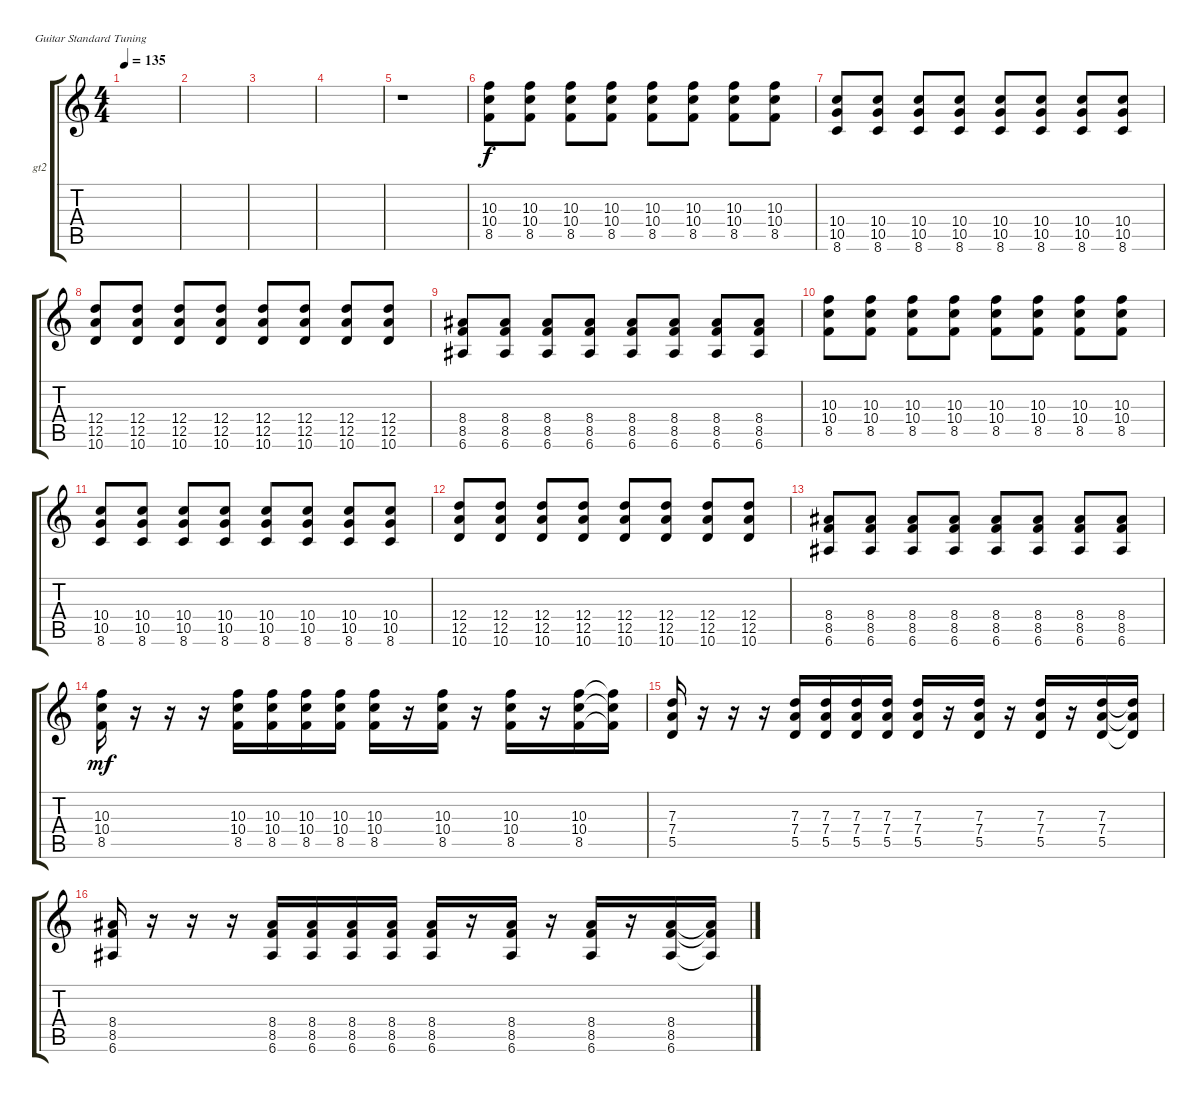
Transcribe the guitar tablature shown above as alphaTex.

\defaultSystemsLayout 4
\bracketExtendMode groupsimilarinstruments
\firstSystemTrackNameOrientation horizontal
\otherSystemsTrackNameOrientation horizontal
\track ("Distortion-2" "gt2") {instrument distortionguitar}
\staff {score tabs}
\tuning (E4 B3 G3 D3 A2 E2)
\ts (4 4)
\tempo 135
\clef g2
\ks c
|
|
|
|
r.1 |
(10.3 10.4 8.5).8 (10.3 10.4 8.5).8 (10.3 10.4 8.5).8 (10.3 10.4 8.5).8 (10.3 10.4 8.5).8 (10.3 10.4 8.5).8 (10.3 10.4 8.5).8 (10.3 10.4 8.5).8 |
(10.4 10.5 8.6).8 (10.4 10.5 8.6).8 (10.4 10.5 8.6).8 (10.4 10.5 8.6).8 (10.4 10.5 8.6).8 (10.4 10.5 8.6).8 (10.4 10.5 8.6).8 (10.4 10.5 8.6).8 |
(12.4 12.5 10.6).8 (12.4 12.5 10.6).8 (12.4 12.5 10.6).8 (12.4 12.5 10.6).8 (12.4 12.5 10.6).8 (12.4 12.5 10.6).8 (12.4 12.5 10.6).8 (12.4 12.5 10.6).8 |
(8.4 8.5 6.6).8 (8.4 8.5 6.6).8 (8.4 8.5 6.6).8 (8.4 8.5 6.6).8 (8.4 8.5 6.6).8 (8.4 8.5 6.6).8 (8.4 8.5 6.6).8 (8.4 8.5 6.6).8 |
(10.3 10.4 8.5).8 (10.3 10.4 8.5).8 (10.3 10.4 8.5).8 (10.3 10.4 8.5).8 (10.3 10.4 8.5).8 (10.3 10.4 8.5).8 (10.3 10.4 8.5).8 (10.3 10.4 8.5).8 |
(10.4 10.5 8.6).8 (10.4 10.5 8.6).8 (10.4 10.5 8.6).8 (10.4 10.5 8.6).8 (10.4 10.5 8.6).8 (10.4 10.5 8.6).8 (10.4 10.5 8.6).8 (10.4 10.5 8.6).8 |
(12.4 12.5 10.6).8 (12.4 12.5 10.6).8 (12.4 12.5 10.6).8 (12.4 12.5 10.6).8 (12.4 12.5 10.6).8 (12.4 12.5 10.6).8 (12.4 12.5 10.6).8 (12.4 12.5 10.6).8 |
(8.4 8.5 6.6).8 (8.4 8.5 6.6).8 (8.4 8.5 6.6).8 (8.4 8.5 6.6).8 (8.4 8.5 6.6).8 (8.4 8.5 6.6).8 (8.4 8.5 6.6).8 (8.4 8.5 6.6).8 |
(10.3 10.4 8.5).16{dy mf} r.16 r.16 r.16 (10.3 8.5 10.4).16 (8.5 10.4 10.3).16 (8.5 10.4 10.3).16 (8.5 10.4 10.3).16 (10.3 10.4 8.5).16 r.16 (10.3 10.4 8.5).16 r.16 (10.3 10.4 8.5).16 r.16 (10.3 10.4 8.5).16 (8.5{t} 10.4{t} 10.3{t}).16 |
(7.3 7.4 5.5).16 r.16 r.16 r.16 (7.3 5.5 7.4).16 (5.5 7.4 7.3).16 (5.5 7.3 7.4).16 (5.5 7.4 7.3).16 (7.3 7.4 5.5).16 r.16 (7.3 7.4 5.5).16 r.16 (7.3 7.4 5.5).16 r.16 (7.3 7.4 5.5).16 (7.3{t} 7.4{t} 5.5{t}).16 |
(8.4 8.5 6.6).16 r.16 r.16 r.16 (8.5 8.4 6.6).16 (8.5 6.6 8.4).16 (8.5 8.4 6.6).16 (8.5 6.6 8.4).16 (8.4 8.5 6.6).16 r.16 (8.4 8.5 6.6).16 r.16 (8.4 8.5 6.6).16 r.16 (8.5 6.6 8.4).16 (8.4{t} 8.5{t} 6.6{t}).16
